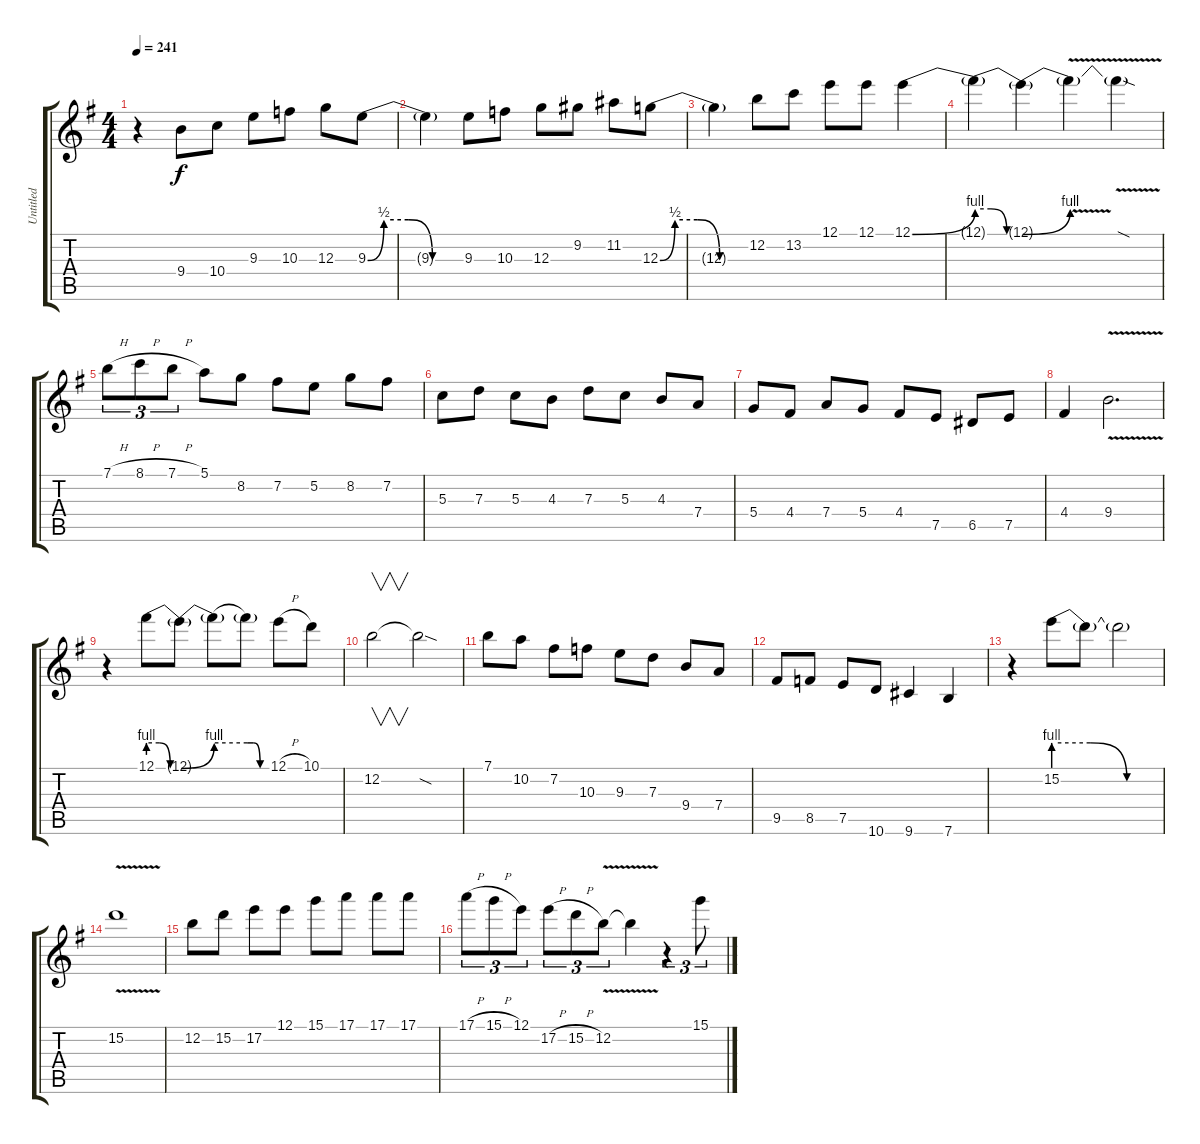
\track ("Untitled" "Untitled") {instrument distortionguitar}
\staff {score tabs}
\tuning (E4 B3 G3 D3 A2 E2) {hide}
\ts (4 4)
\tempo 241
\clef g2
\ks g
r.4{dy f} 9.4.8 10.4.8 9.3.8 10.3.8 12.3.8 9.3{be (custom 0 0 10 2 25 2 40 0 60 0)}.8 |
9.3{t}.4 9.3.8 10.3.8 12.3.8 9.2.8 11.2.8 12.3{be (custom 0 0 10 2 25 2 40 0 60 0)}.8 |
12.3{t}.4 12.2.8 13.2.8 12.1.8 12.1.8 12.1{be (bend 0 0 60 4)}.4 |
12.1{be (custom 0 4 20 4 40 0 60 0) t}.4 12.1{be (bend 0 0 60 4) t}.4 12.1{v t}.4 12.1{sod t}.4 |
7.1{h}.8{tu (3 2)} 8.1{h}.8{tu (3 2)} 7.1{h}.8{tu (3 2)} 5.1.8 8.2.8 7.2.8 5.2.8 8.2.8 7.2.8 |
5.3.8 7.3.8 5.3.8 4.3.8 7.3.8 5.3.8 4.3.8 7.4.8 |
5.4.8 4.4.8 7.4.8 5.4.8 4.4.8 7.5.8 6.5.8 7.5.8 |
4.4.4 9.4{v}.2{d} |
r.4 12.1{be (custom 0 4 20 4 40 0 60 0)}.8 12.1{be (bend 0 0 60 4) t}.8 12.1{be (hold 0 4 60 4) t}.8 12.1{be (custom 0 4 20 4 40 0 60 0) t}.8 12.1{h}.8 10.1.8 |
12.2.2{v} 12.2{sod t}.2 |
7.1.8 10.2.8 7.2.8 10.3.8 9.3.8 7.3.8 9.4.8 7.4.8 |
9.5.8 8.5.8 7.5.8 10.6.8 9.6.4 7.6.4 |
r.4 15.2{be (custom 0 4 20 4 40 0 60 0)}.8 15.2{t}.8 15.2{t}.2 |
15.2{v}.1 |
12.2.8 15.2.8 17.2.8 12.1.8 15.1.8 17.1.8 17.1.8 17.1.8 |
17.1{h}.8{tu (3 2)} 15.1{h}.8{tu (3 2)} 12.1.8{tu (3 2)} 17.2{h}.8{tu (3 2)} 15.2{h}.8{tu (3 2)} 12.2{v}.8{tu (3 2)} 12.2{v t}.4 r.4{tu (3 2)} 15.1{h}.8{tu (3 2)}
